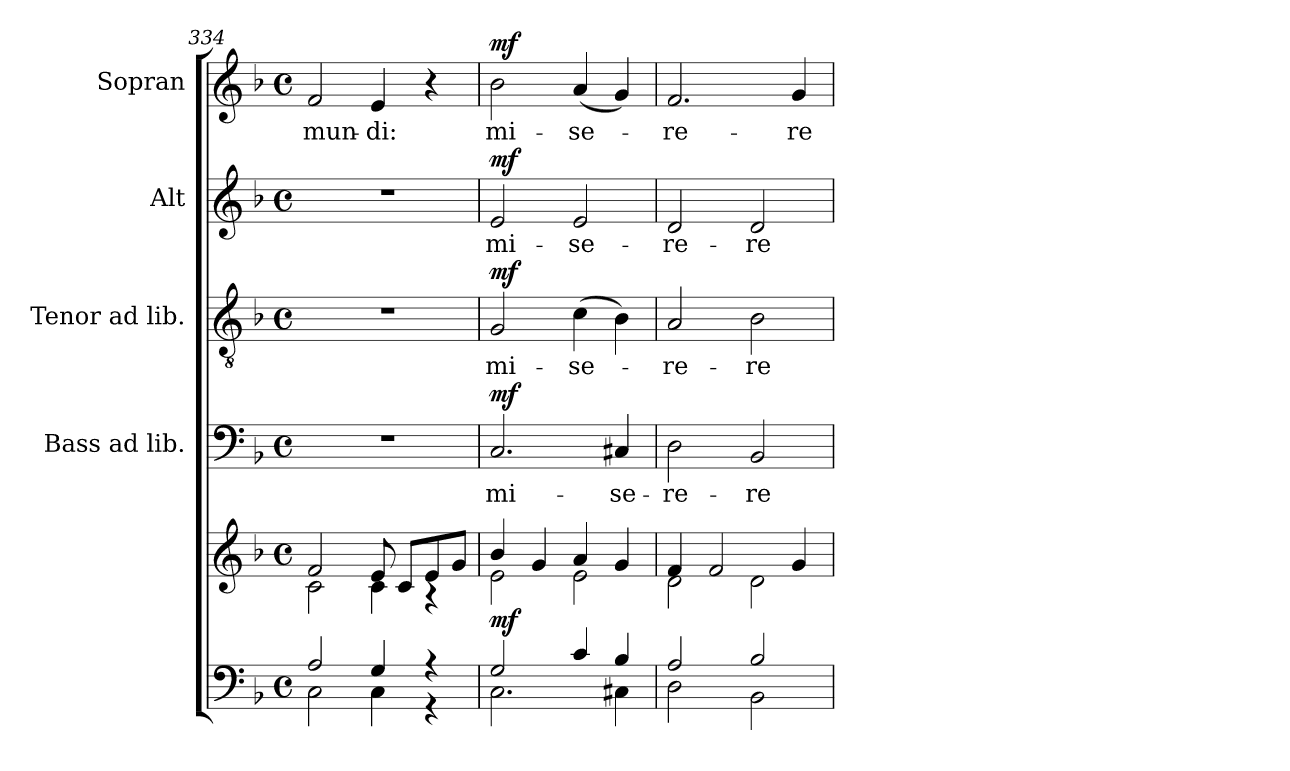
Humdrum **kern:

**kern	**kern	**dynam	**kern	**text	**dynam	**kern	**text	**dynam	**kern	**text	**dynam	**kern	**text	**dynam
*part5	*part5	*part5	*part4	*part4	*part4	*part3	*part3	*part3	*part2	*part2	*part2	*part1	*part1	*part1
*staff6	*staff5	*staff5/6	*staff4	*staff4	*staff4	*staff3	*staff3	*staff3	*staff2	*staff2	*staff2	*staff1	*staff1	*staff1
*	*	*	*I"Bass ad lib.	*	*	*I"Tenor ad lib.	*	*	*I"Alt	*	*	*I"Sopran	*	*
*	*	*	*I'B.	*	*	*I'T.	*	*	*I'A.	*	*	*I'S.	*	*
*clefF4	*clefG2	*	*clefF4	*	*	*clefGv2	*	*	*clefG2	*	*	*clefG2	*	*
*k[b-]	*k[b-]	*	*k[b-]	*	*	*k[b-]	*	*	*k[b-]	*	*	*k[b-]	*	*
*F:	*F:	*	*F:	*	*	*F:	*	*	*F:	*	*	*F:	*	*
*M4/4	*M4/4	*	*M4/4	*	*	*M4/4	*	*	*M4/4	*	*	*M4/4	*	*
*met(c)	*met(c)	*	*met(c)	*	*	*met(c)	*	*	*met(c)	*	*	*met(c)	*	*
=334	=334	=334	=334	=334	=334	=334	=334	=334	=334	=334	=334	=334	=334	=334
*^	*^	*	*	*	*	*	*	*	*	*	*	*	*	*
!	!	!	!	!	!	!	!	!	!	!	!	!	!	!	!LO:LY:b	!
2A/	2C\	2f/	2c\	.	1r	.	.	1r	.	.	1r	.	.	2f/	mun-	.
!	!	!	!	!	!	!	!	!	!	!	!	!	!	!	!LO:LY:b	!
4G/	4C\	8e/	4c\	.	.	.	.	.	.	.	.	.	.	4e/	-di:	.
.	.	8c/L	.	.	.	.	.	.	.	.	.	.	.	.	.	.
4r	4r	8e/	4rG	.	.	.	.	.	.	.	.	.	.	4r	.	.
.	.	8g/J	.	.	.	.	.	.	.	.	.	.	.	.	.	.
=335	=335	=335	=335	=335	=335	=335	=335	=335	=335	=335	=335	=335	=335	=335	=335	=335
!	!	!	!	!LO:DY:b	!	!LO:LY:b	!LO:DY:a	!	!LO:LY:b	!LO:DY:a	!	!LO:LY:b	!LO:DY:a	!	!LO:LY:b	!LO:DY:a
2G/	2.C\	4b-/	2e\	mf	2.C/	mi-	mf	2G/	mi-	mf	2e/	mi-	mf	2b-\	mi-	mf
.	.	4g/	.	.	.	.	.	.	.	.	.	.	.	.	.	.
!	!	!	!	!	!	!	!	!	!LO:LY:b	!	!	!LO:LY:b	!	!	!LO:LY:b	!
4c/	.	4a/	2e\	.	.	.	.	(>4c\	-se-	.	2e/	-se-	.	(<4a/	-se-	.
!	!	!	!	!	!	!LO:LY:b	!	!	!	!	!	!	!	!	!	!
4B-/	4C#X\	4g/	.	.	4C#X/	-se-	.	4B-\)	.	.	.	.	.	4g/)	.	.
=336	=336	=336	=336	=336	=336	=336	=336	=336	=336	=336	=336	=336	=336	=336	=336	=336
!	!	!	!	!	!	!LO:LY:b	!	!	!LO:LY:b	!	!	!LO:LY:b	!	!	!LO:LY:b	!
2A/	2D\	4f/	2d\	.	2D\	-re-	.	2A/	-re-	.	2d/	-re-	.	2.f/	-re-	.
.	.	2f/	.	.	.	.	.	.	.	.	.	.	.	.	.	.
!	!	!	!	!	!	!LO:LY:b	!	!	!LO:LY:b	!	!	!LO:LY:b	!	!	!	!
2B-/	2BB-\	.	2d\	.	2BB-/	-re	.	2B-\	-re	.	2d/	-re	.	.	.	.
!	!	!	!	!	!	!	!	!	!	!	!	!	!	!	!LO:LY:b	!
.	.	4g/	.	.	.	.	.	.	.	.	.	.	.	4g/	-re	.
*v	*v	*	*	*	*	*	*	*	*	*	*	*	*	*	*	*
*	*v	*v	*	*	*	*	*	*	*	*	*	*	*	*	*
=	=	=	=	=	=	=	=	=	=	=	=	=	=	=
*-	*-	*-	*-	*-	*-	*-	*-	*-	*-	*-	*-	*-	*-	*-
